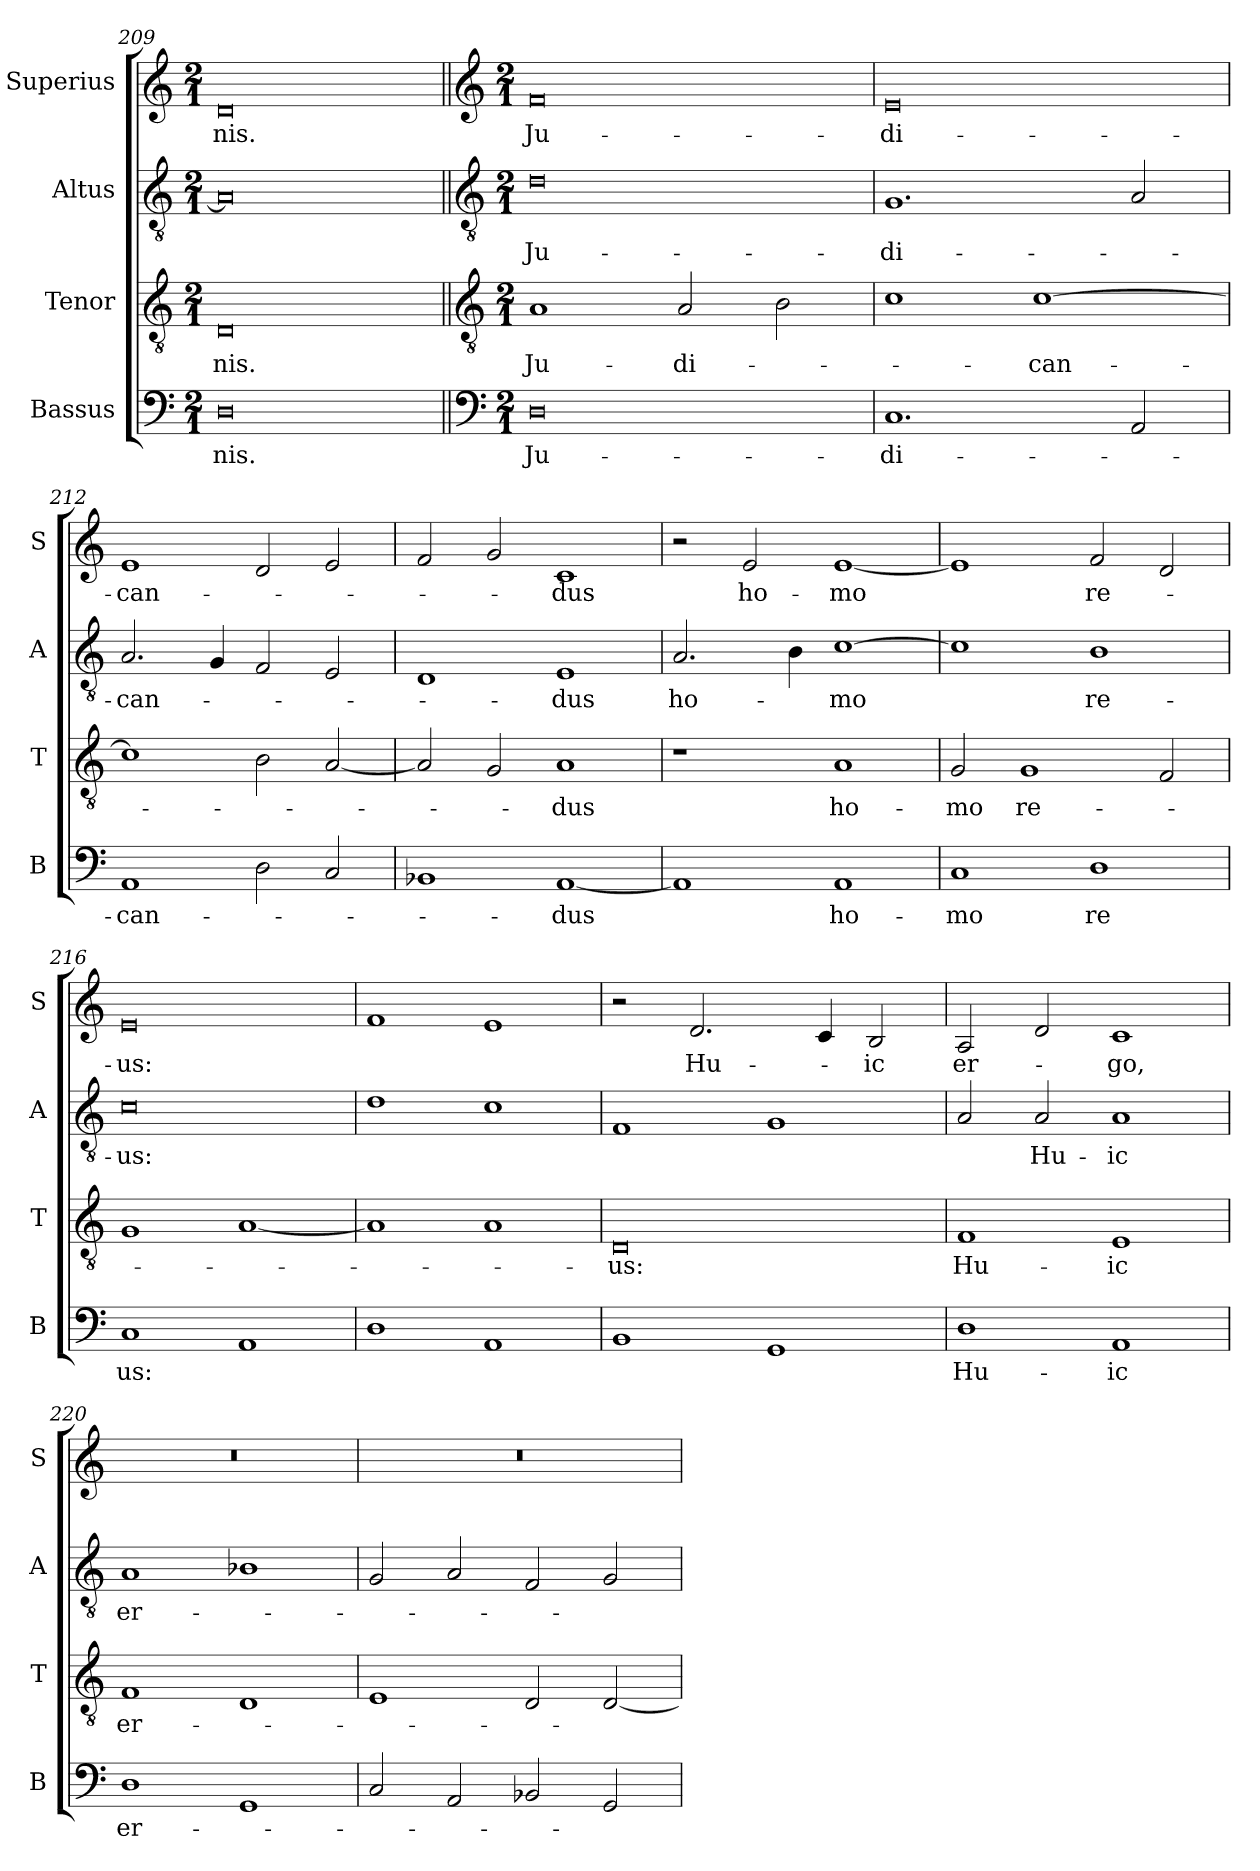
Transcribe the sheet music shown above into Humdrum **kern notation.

**kern	**text	**kern	**text	**kern	**text	**kern	**text
*part4	*part4	*part3	*part3	*part2	*part2	*part1	*part1
*staff4	*staff4	*staff3	*staff3	*staff2	*staff2	*staff1	*staff1
*I"Bassus	*	*I"Tenor	*	*I"Altus	*	*I"Superius	*
*I'B	*	*I'T	*	*I'A	*	*I'S	*
*clefF4	*	*clefGv2	*	*clefGv2	*	*clefG2	*
*k[]	*	*k[]	*	*k[]	*	*k[]	*
*M2/1	*	*M2/1	*	*M2/1	*	*M2/1	*
=209	=209	=209	=209	=209	=209	=209	=209
0D	-nis.	0D	-nis.	0A]	.	0d	-nis.
!!LO:PB:g=z
=210||	=210||	=210||	=210||	=210||	=210||	=210||	=210||
*clefF4	*	*clefGv2	*	*clefGv2	*	*clefG2	*
*k[]	*	*k[]	*	*k[]	*	*k[]	*
*M2/1	*	*M2/1	*	*M2/1	*	*M2/1	*
0D	Ju-	1A	Ju-	0d	Ju-	0f	Ju-
.	.	2A/	-di-	.	.	.	.
.	.	2B\	.	.	.	.	.
=211	=211	=211	=211	=211	=211	=211	=211
1.C	-di-	1c	.	1.G	-di-	0e	-di-
.	.	[1c	-can-	.	.	.	.
2AA/	.	.	.	2A/	.	.	.
=212	=212	=212	=212	=212	=212	=212	=212
1AA	-can-	1c]	.	2.A/	-can-	1e	-can-
.	.	.	.	4G/	.	.	.
2D\	.	2B\	.	2F/	.	2d/	.
2C/	.	[2A/	.	2E/	.	2e/	.
=213	=213	=213	=213	=213	=213	=213	=213
1BB-X	.	2A/]	.	1D	.	2f/	.
.	.	2G/	.	.	.	2g/	.
[1AA	-dus	1A	-dus	1E	-dus	1c	-dus
=214	=214	=214	=214	=214	=214	=214	=214
1AA]	.	1r	.	2.A/	ho-	2r	.
.	.	.	.	.	.	2e/	ho-
.	.	.	.	4B\	.	.	.
1AA	ho-	1A	ho-	[1c	-mo	[1e	-mo
=215	=215	=215	=215	=215	=215	=215	=215
1C	-mo	2G/	-mo	1c]	.	1e]	.
.	.	1G	re-	.	.	.	.
1D	re	.	.	1B	re-	2f/	re-
.	.	2F/	.	.	.	2d/	.
=216	=216	=216	=216	=216	=216	=216	=216
1C	us:	1G	.	0c	-us:	0e	-us:
1AA	.	[1A	.	.	.	.	.
=217	=217	=217	=217	=217	=217	=217	=217
1D	.	1A]	.	1d	.	1f	.
1AA	.	1A	.	1c	.	1e	.
=218	=218	=218	=218	=218	=218	=218	=218
1BB	.	0D	-us:	1F	.	2r	.
.	.	.	.	.	.	2.d/	Hu-
1GG	.	.	.	1G	.	.	.
.	.	.	.	.	.	4c/	.
.	.	.	.	.	.	2B/	-ic
=219	=219	=219	=219	=219	=219	=219	=219
1D	Hu-	1F	Hu-	2A/	.	2A/	er-
.	.	.	.	2A/	Hu-	2d/	.
1AA	-ic	1E	-ic	1A	-ic	1c	-go,
=220	=220	=220	=220	=220	=220	=220	=220
1D	er-	1F	er-	1A	er-	0r	.
1GG	.	1D	.	1B-X	.	.	.
=221	=221	=221	=221	=221	=221	=221	=221
2C/	.	1E	.	2G/	.	0r	.
2AA/	.	.	.	2A/	.	.	.
2BB-X/	.	2D/	.	2F/	.	.	.
2GG/	.	[2D/	.	2G/	.	.	.
=	=	=	=	=	=	=	=
*-	*-	*-	*-	*-	*-	*-	*-
